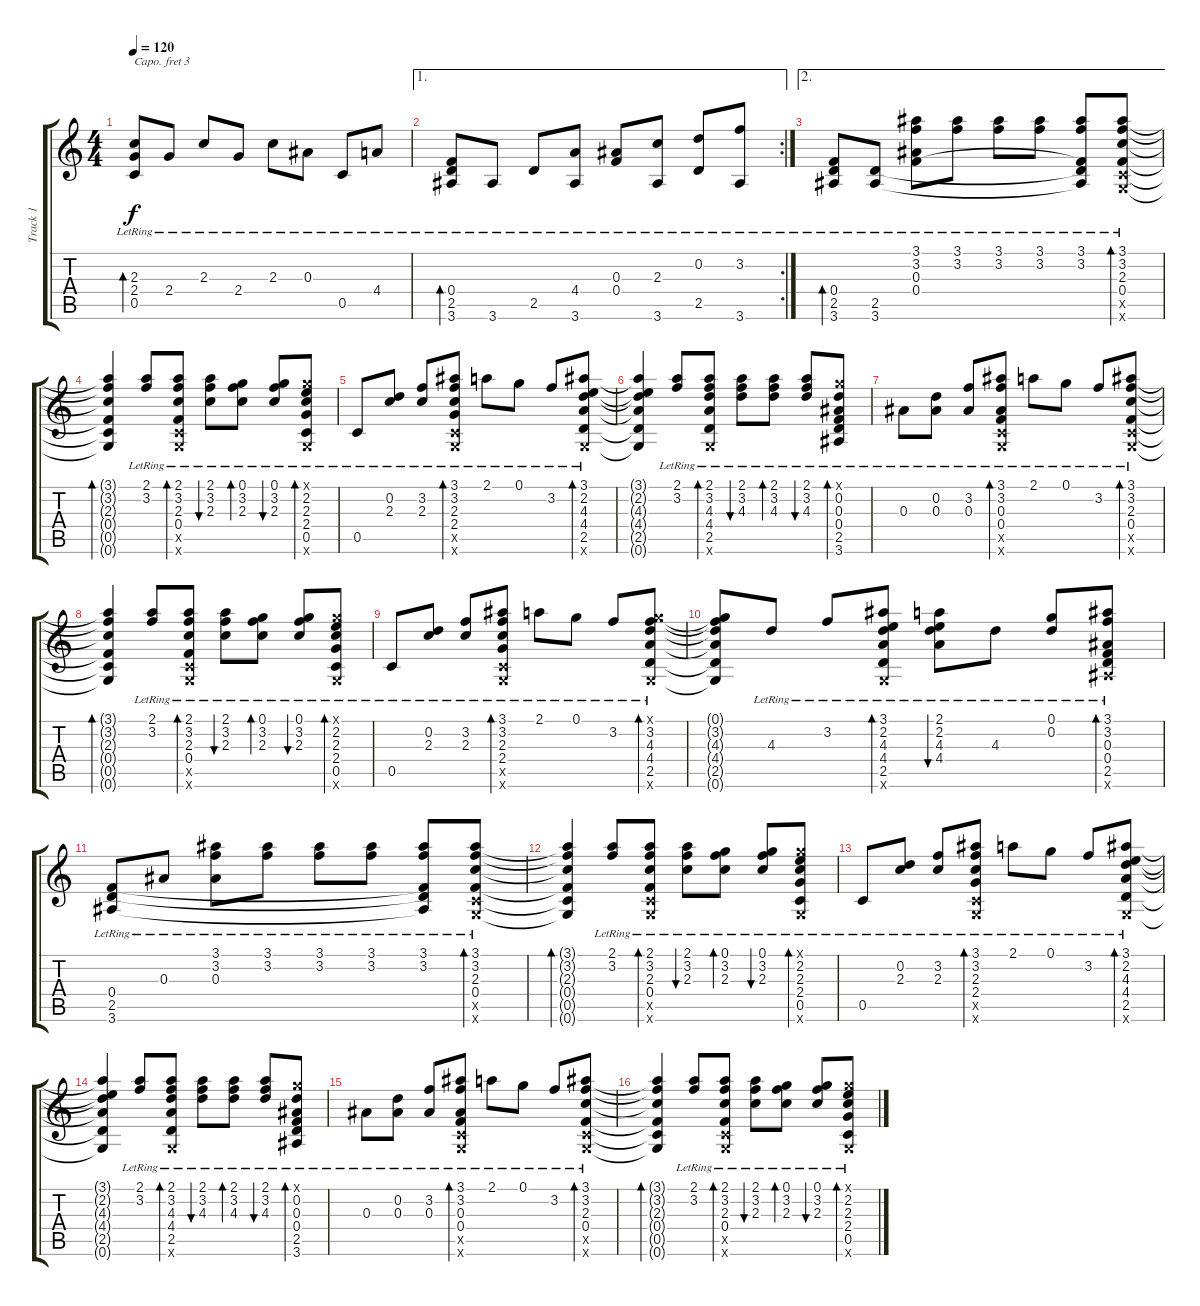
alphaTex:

\track ("Track 1" "Track 1") {instrument acousticguitarsteel}
\staff {score tabs}
\capo 3
\tuning (E4 B3 G3 D3 A2 E2) {hide}
\ts (4 4)
\tempo 120
\clef g2
\ks c
(2.3{lr} 2.4{lr} 0.5{lr}).8{bd 240 dy f} 2.4{lr}.8 2.3{lr}.8 2.4{lr}.8 2.3{lr}.8 0.3{lr}.8 0.5{lr}.8 4.4{lr}.8 |
\ae 1
\rc 2
(0.4{lr} 2.5{lr} 3.6{lr}).8{bd 240} 3.6{lr}.8 2.5{lr}.8 (4.4{lr} 3.6{lr}).8 (0.3{lr} 0.4{lr}).8 (2.3{lr} 3.6{lr}).8 (0.2{lr} 2.5{lr}).8 (3.2{lr} 3.6{lr}).8 |
\ae 2
(0.4{lr} 2.5{lr} 3.6{lr}).8{bd 60} (2.5{lr} 3.6{lr}).8 (3.1{lr} 3.2{lr} 0.3{lr} 0.4{lr}).8 (3.1{lr} 3.2{lr}).8 (3.1{lr} 3.2{lr}).8 (3.1{lr} 3.2{lr}).8 (3.1{lr} 3.2{lr} 0.4{t} 2.5{t} 3.6{t}).8 (3.1{lr} 3.2{lr} 2.3{lr} 0.4{lr} 0.5{x} 0.6{x}).8{bd 30} |
(3.1{t} 3.2{t} 2.3{t} 0.4{t} 0.5{t} 0.6{t}).4{bd 30} (2.1{lr} 3.2{lr}).8 (2.1{lr} 3.2{lr} 2.3{lr} 0.4{lr} 0.5{x} 0.6{x}).8{bd 30} (2.1{lr} 3.2{lr} 2.3{lr}).8{bu 30} (0.1{lr} 3.2{lr} 2.3{lr}).8{bd 30} (0.1{lr} 3.2{lr} 2.3{lr}).8{bu 30} (0.1{x} 2.2{lr} 2.3{lr} 2.4{lr} 0.5{lr} 0.6{x}).8{bd 30} |
0.5{lr}.8 (0.2{lr} 2.3{lr}).8 (3.2{lr} 2.3{lr}).8 (3.1{lr} 3.2{lr} 2.3{lr} 2.4{lr} 0.5{x} 0.6{x}).8{bd 30} 2.1{lr}.8 0.1{lr}.8 3.2{lr}.8 (3.1{lr} 2.2{lr} 4.3{lr} 4.4{lr} 2.5{lr} 0.6{x}).8{bd 30} |
(3.1{t} 2.2{t} 4.3{t} 4.4{t} 2.5{t} 0.6{t}).4 (2.1{lr} 3.2{lr}).8 (2.1{lr} 3.2{lr} 4.3{lr} 4.4{lr} 2.5{lr} 0.6{x}).8{bd 30} (2.1{lr} 3.2{lr} 4.3{lr}).8{bu 30} (2.1{lr} 3.2{lr} 4.3{lr}).8{bd 30} (2.1{lr} 3.2{lr} 4.3{lr}).8{bu 30} (0.1{x} 0.2{lr} 0.3{lr} 0.4{lr} 2.5{lr} 3.6{lr}).8{bd 30} |
0.3{lr}.8 (0.2{lr} 0.3{lr}).8 (3.2{lr} 0.3{lr}).8 (3.1{lr} 3.2{lr} 0.3{lr} 0.4{lr} 0.5{x} 0.6{x}).8{bd 30} 2.1{lr}.8 0.1{lr}.8 3.2{lr}.8 (3.1{lr} 3.2{lr} 2.3{lr} 0.4{lr} 0.5{x} 0.6{x}).8{bd 30} |
(3.1{t} 3.2{t} 2.3{t} 0.4{t} 0.5{t} 0.6{t}).4{bd 30} (2.1{lr} 3.2{lr}).8 (2.1{lr} 3.2{lr} 2.3{lr} 0.4{lr} 0.5{x} 0.6{x}).8{bd 30} (2.1{lr} 3.2{lr} 2.3{lr}).8{bu 30} (0.1{lr} 3.2{lr} 2.3{lr}).8{bd 30} (0.1{lr} 3.2{lr} 2.3{lr}).8{bu 30} (0.1{x} 2.2{lr} 2.3{lr} 2.4{lr} 0.5{lr} 0.6{x}).8{bd 30} |
0.5{lr}.8 (0.2{lr} 2.3{lr}).8 (3.2{lr} 2.3{lr}).8 (3.1{lr} 3.2{lr} 2.3{lr} 2.4{lr} 0.5{x} 0.6{x}).8{bd 30} 2.1{lr}.8 0.1{lr}.8 3.2{lr}.8 (0.1{x} 3.2{lr} 4.3{lr} 4.4{lr} 2.5{lr} 0.6{x}).8{bd 30} |
(0.1{t} 3.2{t} 4.3{t} 4.4{t} 2.5{t} 0.6{t}).8 4.3{lr}.8 3.2{lr}.8 (3.1{lr} 2.2{lr} 4.3{lr} 4.4{lr} 2.5{lr} 0.6{x}).8{bd 30} (2.1{lr} 2.2{lr} 4.3{lr} 4.4{lr}).8{bu 30} 4.3{lr}.8 (0.1{lr} 0.2{lr}).8 (3.1{lr} 3.2{lr} 0.3{lr} 0.4{lr} 2.5{lr} 3.6{x}).8{bd 30} |
(0.4{lr} 2.5{lr} 3.6{lr}).8 0.3{lr}.8 (3.1{lr} 3.2{lr} 0.3{lr}).8 (3.1{lr} 3.2{lr}).8 (3.1{lr} 3.2{lr}).8 (3.1{lr} 3.2{lr}).8 (3.1{lr} 3.2{lr} 0.4{t} 2.5{t} 3.6{t}).8 (3.1{lr} 3.2{lr} 2.3{lr} 0.4{lr} 0.5{x} 0.6{x}).8{bd 30} |
(3.1{t} 3.2{t} 2.3{t} 0.4{t} 0.5{t} 0.6{t}).4{bd 30} (2.1{lr} 3.2{lr}).8 (2.1{lr} 3.2{lr} 2.3{lr} 0.4{lr} 0.5{x} 0.6{x}).8{bd 30} (2.1{lr} 3.2{lr} 2.3{lr}).8{bu 30} (0.1{lr} 3.2{lr} 2.3{lr}).8{bd 30} (0.1{lr} 3.2{lr} 2.3{lr}).8{bu 30} (0.1{x} 2.2{lr} 2.3{lr} 2.4{lr} 0.5{lr} 0.6{x}).8{bd 30} |
0.5{lr}.8 (0.2{lr} 2.3{lr}).8 (3.2{lr} 2.3{lr}).8 (3.1{lr} 3.2{lr} 2.3{lr} 2.4{lr} 0.5{x} 0.6{x}).8{bd 30} 2.1{lr}.8 0.1{lr}.8 3.2{lr}.8 (3.1{lr} 2.2{lr} 4.3{lr} 4.4{lr} 2.5{lr} 0.6{x}).8{bd 30} |
(3.1{t} 2.2{t} 4.3{t} 4.4{t} 2.5{t} 0.6{t}).4 (2.1{lr} 3.2{lr}).8 (2.1{lr} 3.2{lr} 4.3{lr} 4.4{lr} 2.5{lr} 0.6{x}).8{bd 30} (2.1{lr} 3.2{lr} 4.3{lr}).8{bu 30} (2.1{lr} 3.2{lr} 4.3{lr}).8{bd 30} (2.1{lr} 3.2{lr} 4.3{lr}).8{bu 30} (0.1{x} 0.2{lr} 0.3{lr} 0.4{lr} 2.5{lr} 3.6{lr}).8{bd 30} |
0.3{lr}.8 (0.2{lr} 0.3{lr}).8 (3.2{lr} 0.3{lr}).8 (3.1{lr} 3.2{lr} 0.3{lr} 0.4{lr} 0.5{x} 0.6{x}).8{bd 30} 2.1{lr}.8 0.1{lr}.8 3.2{lr}.8 (3.1{lr} 3.2{lr} 2.3{lr} 0.4{lr} 0.5{x} 0.6{x}).8{bd 30} |
(3.1{t} 3.2{t} 2.3{t} 0.4{t} 0.5{t} 0.6{t}).4{bd 30} (2.1{lr} 3.2{lr}).8 (2.1{lr} 3.2{lr} 2.3{lr} 0.4{lr} 0.5{x} 0.6{x}).8{bd 30} (2.1{lr} 3.2{lr} 2.3{lr}).8{bu 30} (0.1{lr} 3.2{lr} 2.3{lr}).8{bd 30} (0.1{lr} 3.2{lr} 2.3{lr}).8{bu 30} (0.1{x} 2.2{lr} 2.3{lr} 2.4{lr} 0.5{lr} 0.6{x}).8{bd 30}
